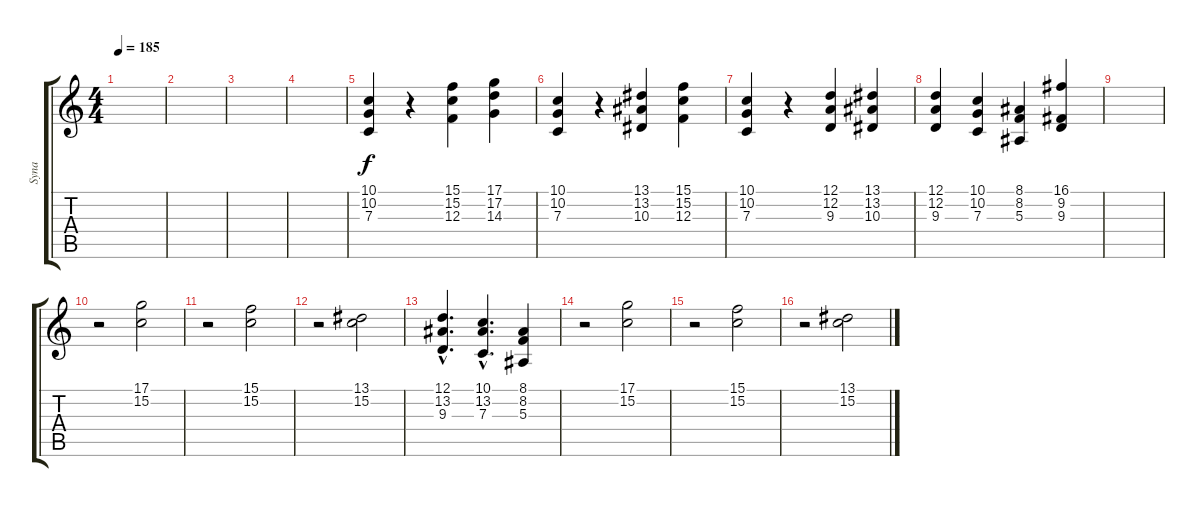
\track ("Syna" "Syna") {instrument stringensemble1}
\staff {score tabs}
\tuning (D4 A3 F3 C3 G2 C2) {hide}
\ts (4 4)
\tempo 185
\clef g2
\ks c
|
|
|
|
(10.1 10.2 7.3).4 r.4 (15.1 15.2 12.3).4 (17.1 17.2 14.3).4 |
(10.1 10.2 7.3).4 r.4 (13.1 13.2 10.3).4 (15.1 15.2 12.3).4 |
(10.1 10.2 7.3).4 r.4 (12.1 12.2 9.3).4 (13.1 13.2 10.3).4 |
(12.1 12.2 9.3).4 (10.1 10.2 7.3).4 (8.1 8.2 5.3).4 (16.1 9.2 9.3).4 |
|
r.2 (17.1 15.2).2 |
r.2 (15.1 15.2).2 |
r.2 (13.1 15.2).2 |
(12.1{hac} 13.2{hac} 9.3{hac}).4{d} (10.1{hac} 13.2{hac} 7.3{hac}).4{d} (8.1 8.2 5.3).4 |
r.2 (17.1 15.2).2 |
r.2 (15.1 15.2).2 |
r.2 (13.1 15.2).2
